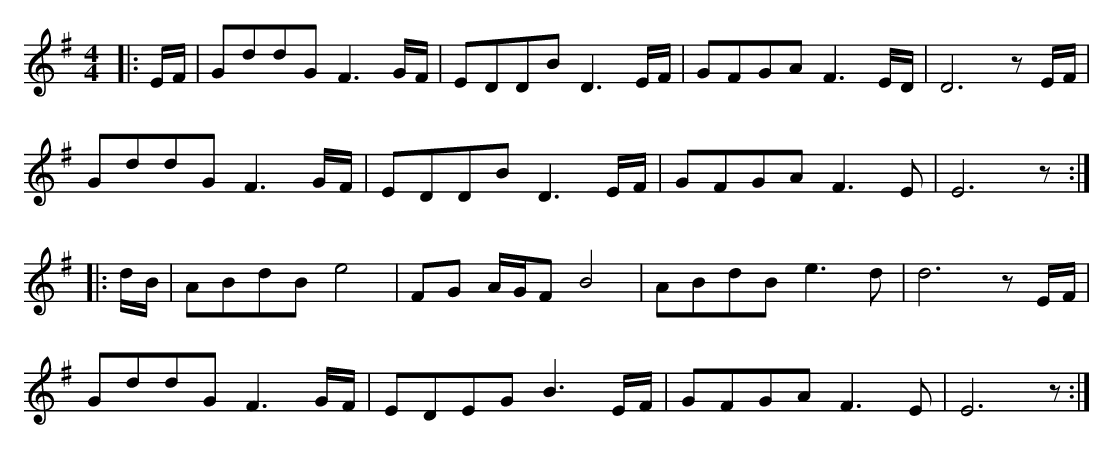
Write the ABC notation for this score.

X:1
M:4/4
K:Emin
|:E/F/|GddG F3 G/F/|EDDB D3 E/F/|GFGA F3 E/D/|D6 zE/F/|
GddG F3 G/F/|EDDB D3 E/F/|GFGA F3 E|E6 z:|
|:d/B/|ABdB e4|FG A/G/F B4|ABdB e3 d|d6 zE/F/|
GddG F3 G/F/|EDEG B3 E/F/|GFGA F3 E|E6 z:|
